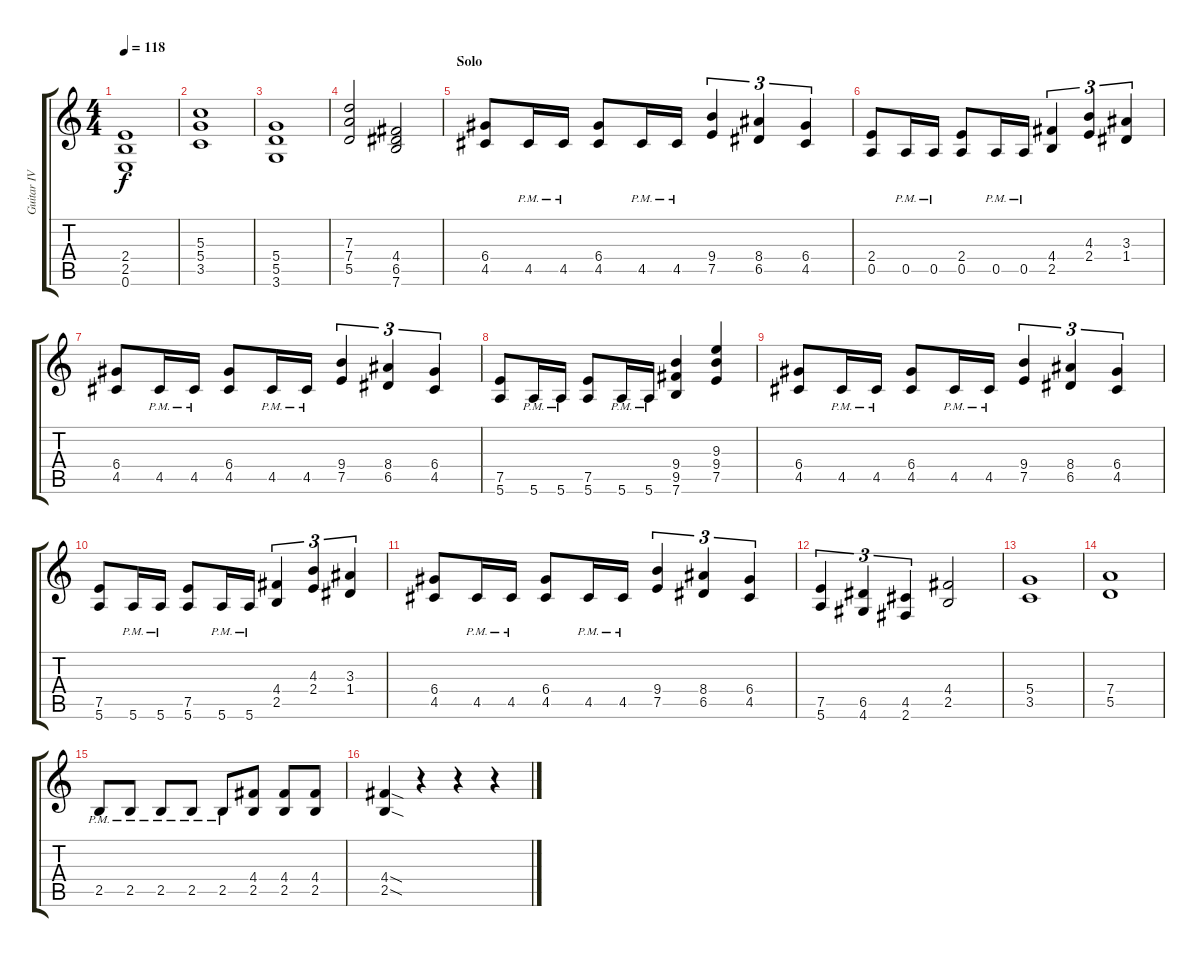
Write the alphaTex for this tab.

\track ("Guitar IV" "Guitar IV") {instrument distortionguitar}
\staff {score tabs}
\tuning (E4 B3 G3 D3 A2 E2) {hide}
\ts (4 4)
\tempo 118
\clef g2
\ks c
(2.4 2.5 0.6).1{dy f} |
(5.3 5.4 3.5).1 |
(5.4 5.5 3.6).1 |
(7.3 7.4 5.5).2 (4.4 6.5 7.6).2 |
\section ("" "Solo")
(6.4 4.5).8 4.5{pm}.16 4.5{pm}.16 (6.4 4.5).8 4.5{pm}.16 4.5{pm}.16 (9.4 7.5).4{tu (3 2)} (8.4 6.5).4{tu (3 2)} (6.4 4.5).4{tu (3 2)} |
(2.4 0.5).8 0.5{pm}.16 0.5{pm}.16 (2.4 0.5).8 0.5{pm}.16 0.5{pm}.16 (4.4 2.5).4{tu (3 2)} (4.3 2.4).4{tu (3 2)} (3.3 1.4).4{tu (3 2)} |
(6.4 4.5).8 4.5{pm}.16 4.5{pm}.16 (6.4 4.5).8 4.5{pm}.16 4.5{pm}.16 (9.4 7.5).4{tu (3 2)} (8.4 6.5).4{tu (3 2)} (6.4 4.5).4{tu (3 2)} |
(7.5 5.6).8 5.6{pm}.16 5.6{pm}.16 (7.5 5.6).8 5.6{pm}.16 5.6{pm}.16 (9.4 9.5 7.6).4 (9.3 9.4 7.5).4 |
(6.4 4.5).8 4.5{pm}.16 4.5{pm}.16 (6.4 4.5).8 4.5{pm}.16 4.5{pm}.16 (9.4 7.5).4{tu (3 2)} (8.4 6.5).4{tu (3 2)} (6.4 4.5).4{tu (3 2)} |
(7.5 5.6).8 5.6{pm}.16 5.6{pm}.16 (7.5 5.6).8 5.6{pm}.16 5.6{pm}.16 (4.4 2.5).4{tu (3 2)} (4.3 2.4).4{tu (3 2)} (3.3 1.4).4{tu (3 2)} |
(6.4 4.5).8 4.5{pm}.16 4.5{pm}.16 (6.4 4.5).8 4.5{pm}.16 4.5{pm}.16 (9.4 7.5).4{tu (3 2)} (8.4 6.5).4{tu (3 2)} (6.4 4.5).4{tu (3 2)} |
(7.5 5.6).4{tu (3 2)} (6.5 4.6).4{tu (3 2)} (4.5 2.6).4{tu (3 2)} (4.4 2.5).2 |
(5.4 3.5).1 |
(7.4 5.5).1 |
2.5{pm}.8 2.5{pm}.8 2.5{pm}.8 2.5{pm}.8 2.5{pm}.8 (4.4 2.5).8 (4.4 2.5).8 (4.4 2.5).8 |
(4.4{sod} 2.5{sod}).4 r.4 r.4 r.4
